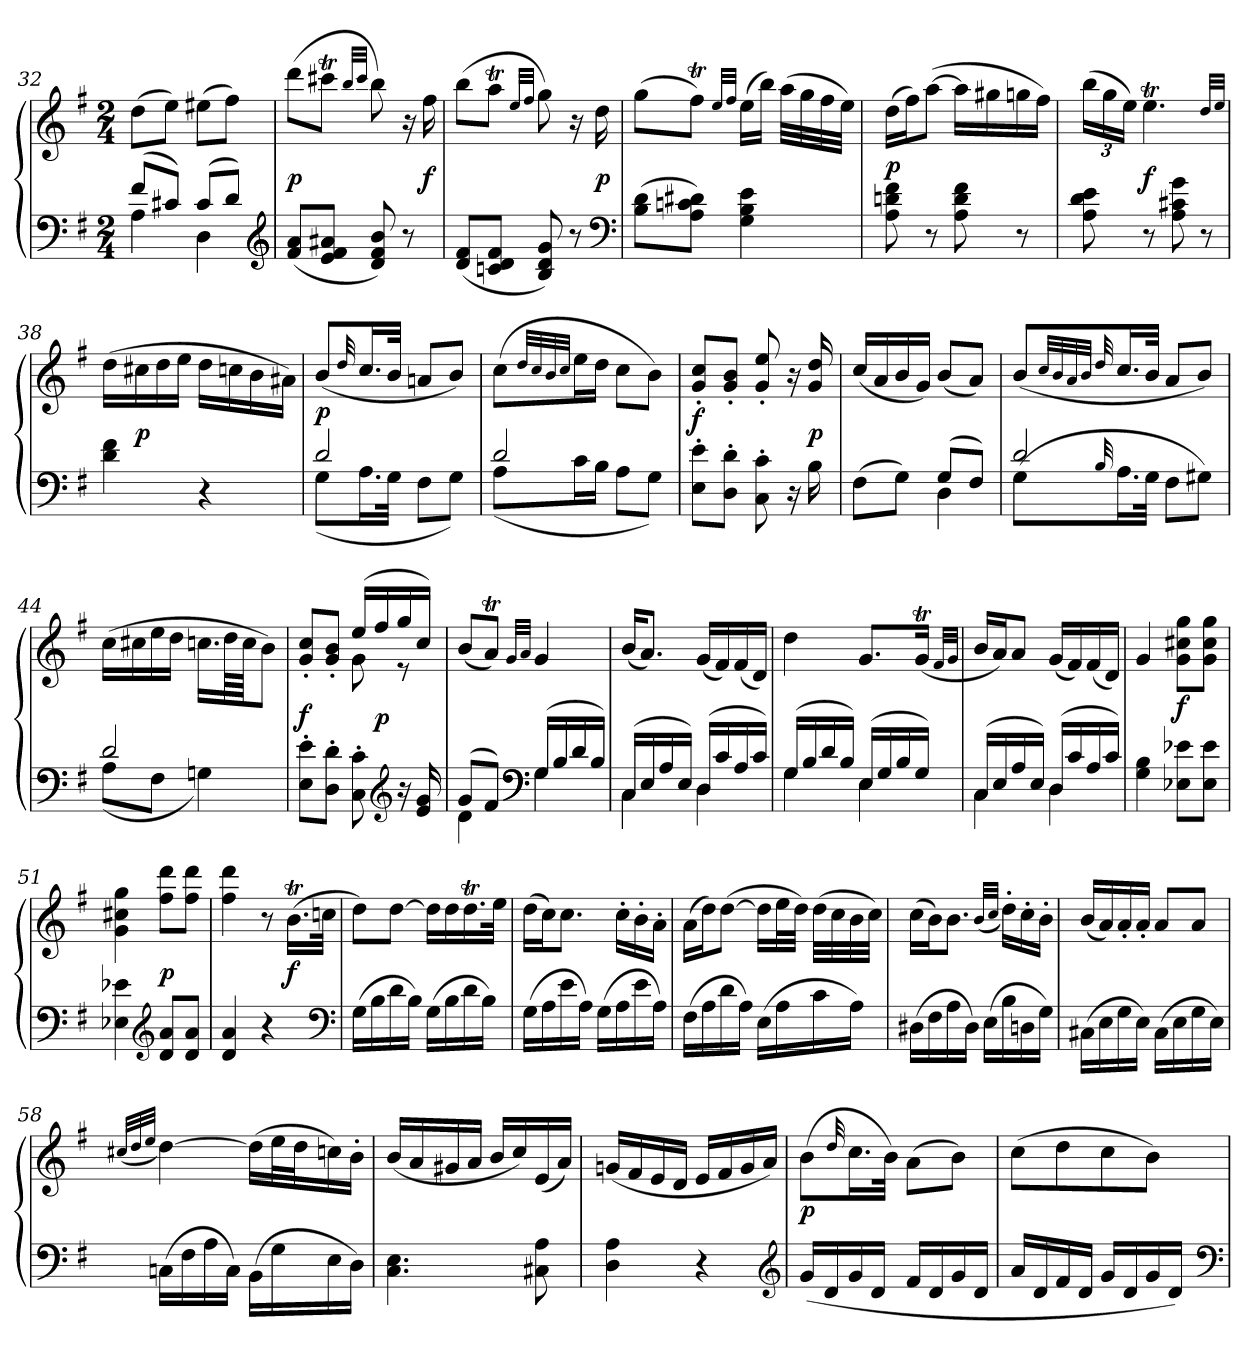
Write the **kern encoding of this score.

**kern	**kern	**dynam
*part1	*part1	*part1
*staff2	*staff1	*staff1/2
*clefF4	*clefG2	*
*k[f#]	*k[f#]	*
*M2/4	*M2/4	*
=32	=32	=32
*^	*	*
(8f#L	4A	(8ddL	.
8c#XJ)	.	8eeJ)	.
(8c#L	4D	(8ee#XL	.
8dJ)	.	8ff#J)	.
*v	*v	*	*
*clefG2	*	*
=33	=33	=33
(8f# 8aL	(8dddL	p
8e 8f# 8a#XJ	8ccc#XtJ	.
.	32qbb/LLL	.
.	32qccc#/JJJ	.
8d 8f# 8b)	8bb)	.
8r	16r	.
.	16ff#	f
=34	=34	=34
(8d 8f#L	(8bbL	.
8cn 8d 8f#J	8aaTJ	.
.	32qee/LLL	.
.	32qff#/JJJ	.
8B 8d 8g)	8gg)	.
8r	16r	.
.	16dd	p
*clefF4	*	*
=35	=35	=35
(8B 8dL	(8ggL	.
8A 8cn 8d#XJ)	8ff#tJ)	.
.	32qee/LLL	.
.	32qff#/JJJ	.
4G 4B 4e	(16eeLL	.
.	16bbJJ)	.
.	(32aaLLL	.
.	32gg	.
.	32ff#	.
.	32eeJJJ)	.
=36	=36	=36
8A 8dn 8f#	(16ddLL	p
.	16ff#J)	.
8r	([8aaJ	.
8A 8d 8f#	16aaLL]	.
.	16gg#X	.
8r	16ggn	.
.	16ff#JJ)	.
=37	=37	=37
8A 8d 8e	(24bbLL	.
.	24gg	.
.	24eeJJ)	.
8r	4.eeT	f
8A 8c#X 8g	.	.
8r	.	.
.	32qddTTT/LLL	.
.	32qee/JJJ	.
=38	=38	=38
4d 4f#	(16ddLL	.
.	16cc#X	p
.	16dd	.
.	16eeJJ	.
4r	16ddLL	.
.	16ccn	.
.	16b	.
.	16a#XJJ)	.
=39	=39	=39
*^	*	*
2d	(8GL	(8b/L	p
.	.	32qqdd/	.
.	16.AL	16.cc/L	.
.	32GJJk	32b/JJk	.
.	8F#L	8anL	.
.	8GJ)	8bJ)	.
=40	=40	=40	=40
2d	(8AL	(8ccL	.
.	.	32qdd/LLL	.
.	.	32qcc/	.
.	.	32qb/	.
.	.	32qcc/JJJ	.
.	16cL	16eeL	.
.	16BJJ	16ddJJ	.
.	8AL	8ccL	.
.	8GJ)	8bJ)	.
*v	*v	*	*
=41	=41	=41
8E' 8e'L	8g' 8cc'L	f
8D' 8d'J	8g' 8b'J	.
8C' 8c'	8g'/ 8ee'/	.
16r	16r	.
16B	16g/ 16dd/	p
=42	=42	=42
*^	*	*
4ryy	(8F#L	(16ccLL	.
.	.	16a	.
.	8GJ)	16b	.
.	.	16gJJ)	.
(8GL	4D	(8bL	.
8F#J)	.	8aJ)	.
=43	=43	=43	=43
2d	(<8GL	(8b/L	.
.	.	32qcc/LLL	.
.	.	32qb/	.
.	.	32qa/	.
.	.	32qb/JJJ	.
.	32qqB/	32qqdd/	.
.	16.AL	16.cc/L	.
.	32GJJk	32b/JJk	.
.	8F#L	8aL	.
.	8G#XJ)	8bJ)	.
=44	=44	=44	=44
2d	(8AL	(16ccLL	.
.	.	16cc#X	.
.	8F#J	16ee	.
.	.	16ddJJ	.
.	4Gn)	16.ccnLL	.
.	.	64ddLL	.
.	.	64ccJJJ	.
.	.	8bJ)	.
*v	*v	*	*
=45	=45	=45
*	*^	*
8E' 8e'L	8g' 8cc'L	4ryy	f
8D' 8d'J	8g' 8b'J	.	.
8C' 8c'	(16eeLL	8g	.
.	16ff#	.	p
*clefG2	*	*	*
16r	16gg	8r	.
16e 16g	16ccJJ)	.	.
*	*v	*v	*
=46	=46	=46
*^	*	*
(8gL	4d	(8bL	.
8f#J)	.	8aTJ)	.
*clefF4	*	*	*
.	.	32qg/LLL	.
.	.	32qa/JJJ	.
(16GLL	4G	4g	.
16B	.	.	.
16d	.	.	.
16BJJ)	.	.	.
=47	=47	=47	=47
(16CLL	4C	(16bKL	.
16E	.	8.aJ)	.
16A	.	.	.
16EJJ)	.	.	.
(16DLL	4D	(16gLL	.
16c	.	16f#)	.
16A	.	(16f#	.
16cJJ)	.	16dJJ)	.
=48	=48	=48	=48
(16GLL	4G	4dd	.
16B	.	.	.
16d	.	.	.
16BJJ)	.	.	.
(16ELL	4E	8.gL	.
16G	.	.	.
16B	.	.	.
16GJJ)	.	(16gTJk	.
.	.	32qf#/LLL	.
.	.	32qg/JJJ	.
=49	=49	=49	=49
(16CLL	4C	16bLL	.
16E	.	16aJ)	.
16A	.	8aJ	.
16EJJ)	.	.	.
(16DLL	4D	(16gLL	.
16c	.	16f#)	.
16A	.	(16f#	.
16cJJ)	.	16dJJ)	.
*v	*v	*	*
=50	=50	=50
4G 4B	4g	.
8E-X 8e-XL	8g 8cc#X 8ggL	f
8E- 8e-J	8g 8cc# 8ggJ	.
=51	=51	=51
4E-X 4e-X	4g 4cc#X 4gg	.
*clefG2	*	*
8d 8aL	8ff# 8dddL	p
8d 8aJ	8ff# 8dddJ	.
=52	=52	=52
4d 4a	4ff# 4ddd	.
4r	8r	.
.	(16.btLL	f
.	32ccnJJk	.
*clefF4	*	*
=53	=53	=53
(16GLL	8ddL)	.
16B	.	.
16d	[8ddJ	.
16BJJ)	.	.
(16GLL	16ddLL]	.
16B	16dd	.
16d	16.ddT	.
16BJJ)	.	.
.	32eeJJk	.
=54	=54	=54
(16GLL	(16ddLL	.
16A	16ccJ)	.
16e	8.ccJ	.
16AJJ)	.	.
(16GLL	.	.
16A	16cc'LL	.
16e	16b'	.
16AJJ)	16a'JJ	.
=55	=55	=55
(16F#LL	(16aLL	.
16A	16ddJ)	.
16d	([8ddJ	.
16AJJ)	.	.
(16ELL	16ddLL]	.
16A	32eeL	.
.	32ddJJJ)	.
16c	(32ddLLL	.
.	32cc	.
16AJJ)	32b	.
.	32ccJJJ)	.
=56	=56	=56
(16D#XLL	(16ccLL	.
16F#	16bJ)	.
16A	8.bJ	.
16D#JJ)	.	.
(16ELL	.	.
.	(32qb/LLL	.
.	32qcc/JJJ	.
16B	16dd'LL)	.
16Dn	16cc'	.
16GJJ)	16b'JJ	.
=57	=57	=57
(16C#XLL	(16bLL	.
16E	16a)	.
16G	16a'	.
16EJJ)	16a'JJ	.
(16C#LL	8aL	.
16E	.	.
16G	8aJ	.
16EJJ)	.	.
=58	=58	=58
.	(32qcc#X/LLL	.
.	32qdd/	.
.	32qee/JJJ	.
(16CnLL	[4dd)	.
16F#	.	.
16A	.	.
16CJJ)	.	.
(16BBLL	(16ddLL]	.
16G	32eeL	.
.	32ddJ	.
16E	16ccn)	.
16DJJ)	16b'JJ	.
=59	=59	=59
4.C 4.E	(16bLL	.
.	16a	.
.	16g#X	.
.	16aJJ	.
.	16bLL	.
.	16cc)	.
8C#X 8A	(16e	.
.	16aJJ)	.
=60	=60	=60
4D 4A	(16gnLL	.
.	16f#	.
.	16e	.
.	16dJJ	.
4r	16eLL	.
.	16f#	.
.	16g	.
.	16aJJ)	.
*clefG2	*	*
=61	=61	=61
(16gLL	(8bL	p
16d	.	.
.	32qqdd/	.
16g	16.ccL	.
16dJJ	.	.
.	32bJJk)	.
16f#LL	(8a\L	.
16d	.	.
16g	8b\J)	.
16dJJ	.	.
=62	=62	=62
16aLL	(8ccL	.
16d	.	.
16f#	8dd	.
16dJJ	.	.
16gLL	8cc	.
16d	.	.
16g	8bJ)	.
16dJJ)	.	.
*clefF4	*	*
=	=	=
*-	*-	*-
